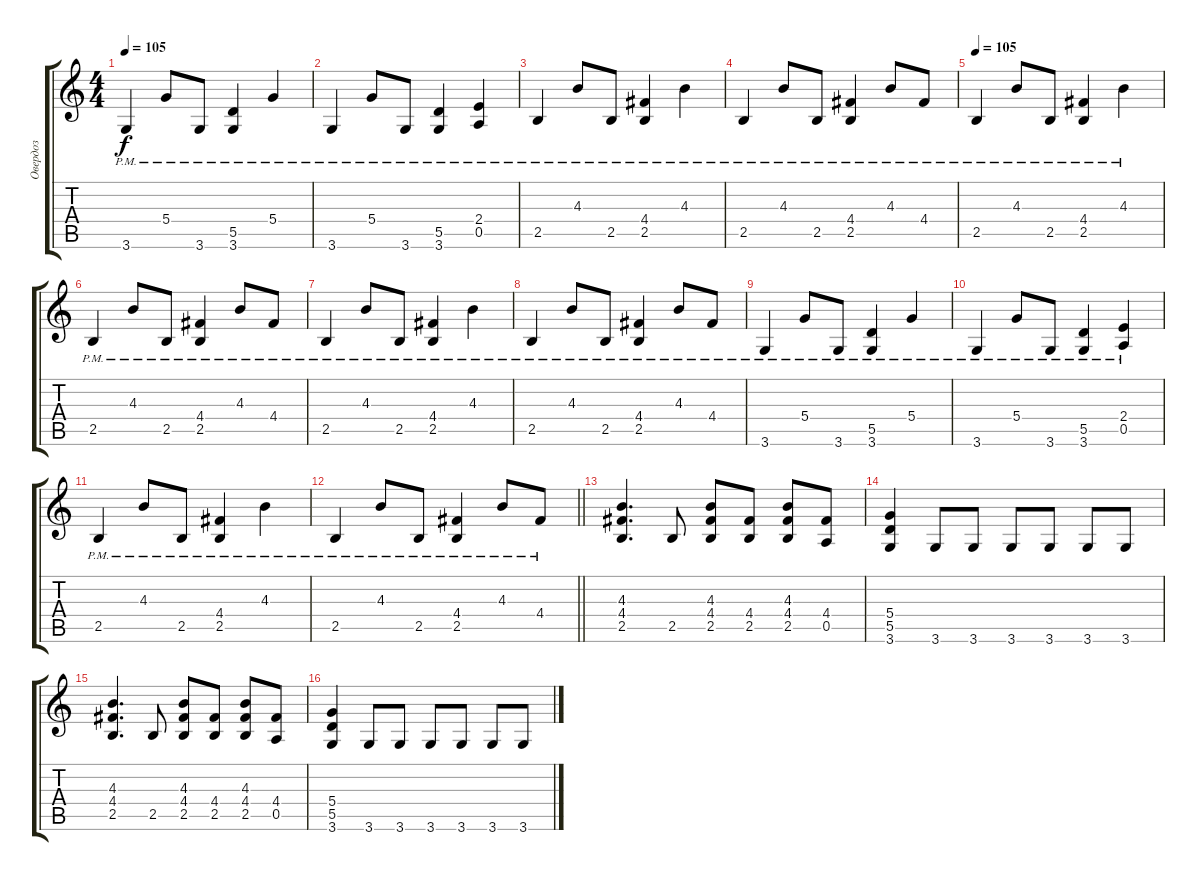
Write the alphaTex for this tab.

\track ("Овердоз" "Овердоз") {instrument overdrivenguitar}
\staff {score tabs}
\tuning (E4 B3 G3 D3 A2 E2) {hide}
\ts (4 4)
\tempo 105
\clef g2
\ks c
3.6{pm}.4{dy f} 5.4{pm}.8 3.6{pm}.8 (5.5{pm} 3.6{pm}).4 5.4{pm}.4 |
3.6{pm}.4 5.4{pm}.8 3.6{pm}.8 (5.5{pm} 3.6{pm}).4 (2.4{pm} 0.5{pm}).4 |
2.5{pm}.4 4.3{pm}.8 2.5{pm}.8 (4.4{pm} 2.5{pm}).4 4.3{pm}.4 |
2.5{pm}.4 4.3{pm}.8 2.5{pm}.8 (4.4{pm} 2.5{pm}).4 4.3{pm}.8 4.4{pm}.8 |
\tempo 105
2.5{pm}.4 4.3{pm}.8 2.5{pm}.8 (4.4{pm} 2.5{pm}).4 4.3{pm}.4 |
2.5{pm}.4 4.3{pm}.8 2.5{pm}.8 (4.4{pm} 2.5{pm}).4 4.3{pm}.8 4.4{pm}.8 |
2.5{pm}.4 4.3{pm}.8 2.5{pm}.8 (4.4{pm} 2.5{pm}).4 4.3{pm}.4 |
2.5{pm}.4 4.3{pm}.8 2.5{pm}.8 (4.4{pm} 2.5{pm}).4 4.3{pm}.8 4.4{pm}.8 |
3.6{pm}.4 5.4{pm}.8 3.6{pm}.8 (5.5{pm} 3.6{pm}).4 5.4{pm}.4 |
3.6{pm}.4 5.4{pm}.8 3.6{pm}.8 (5.5{pm} 3.6{pm}).4 (2.4{pm} 0.5{pm}).4 |
2.5{pm}.4 4.3{pm}.8 2.5{pm}.8 (4.4{pm} 2.5{pm}).4 4.3{pm}.4 |
\barLineRight lightlight
2.5{pm}.4 4.3{pm}.8 2.5{pm}.8 (4.4{pm} 2.5{pm}).4 4.3{pm}.8 4.4{pm}.8 |
(4.3 4.4 2.5).4{d} 2.5.8 (4.3 4.4 2.5).8 (4.4 2.5).8 (4.3 4.4 2.5).8 (4.4 0.5).8 |
(5.4 5.5 3.6).4 3.6.8 3.6.8 3.6.8 3.6.8 3.6.8 3.6.8 |
(4.3 4.4 2.5).4{d} 2.5.8 (4.3 4.4 2.5).8 (4.4 2.5).8 (4.3 4.4 2.5).8 (4.4 0.5).8 |
(5.4 5.5 3.6).4 3.6.8 3.6.8 3.6.8 3.6.8 3.6.8 3.6.8
